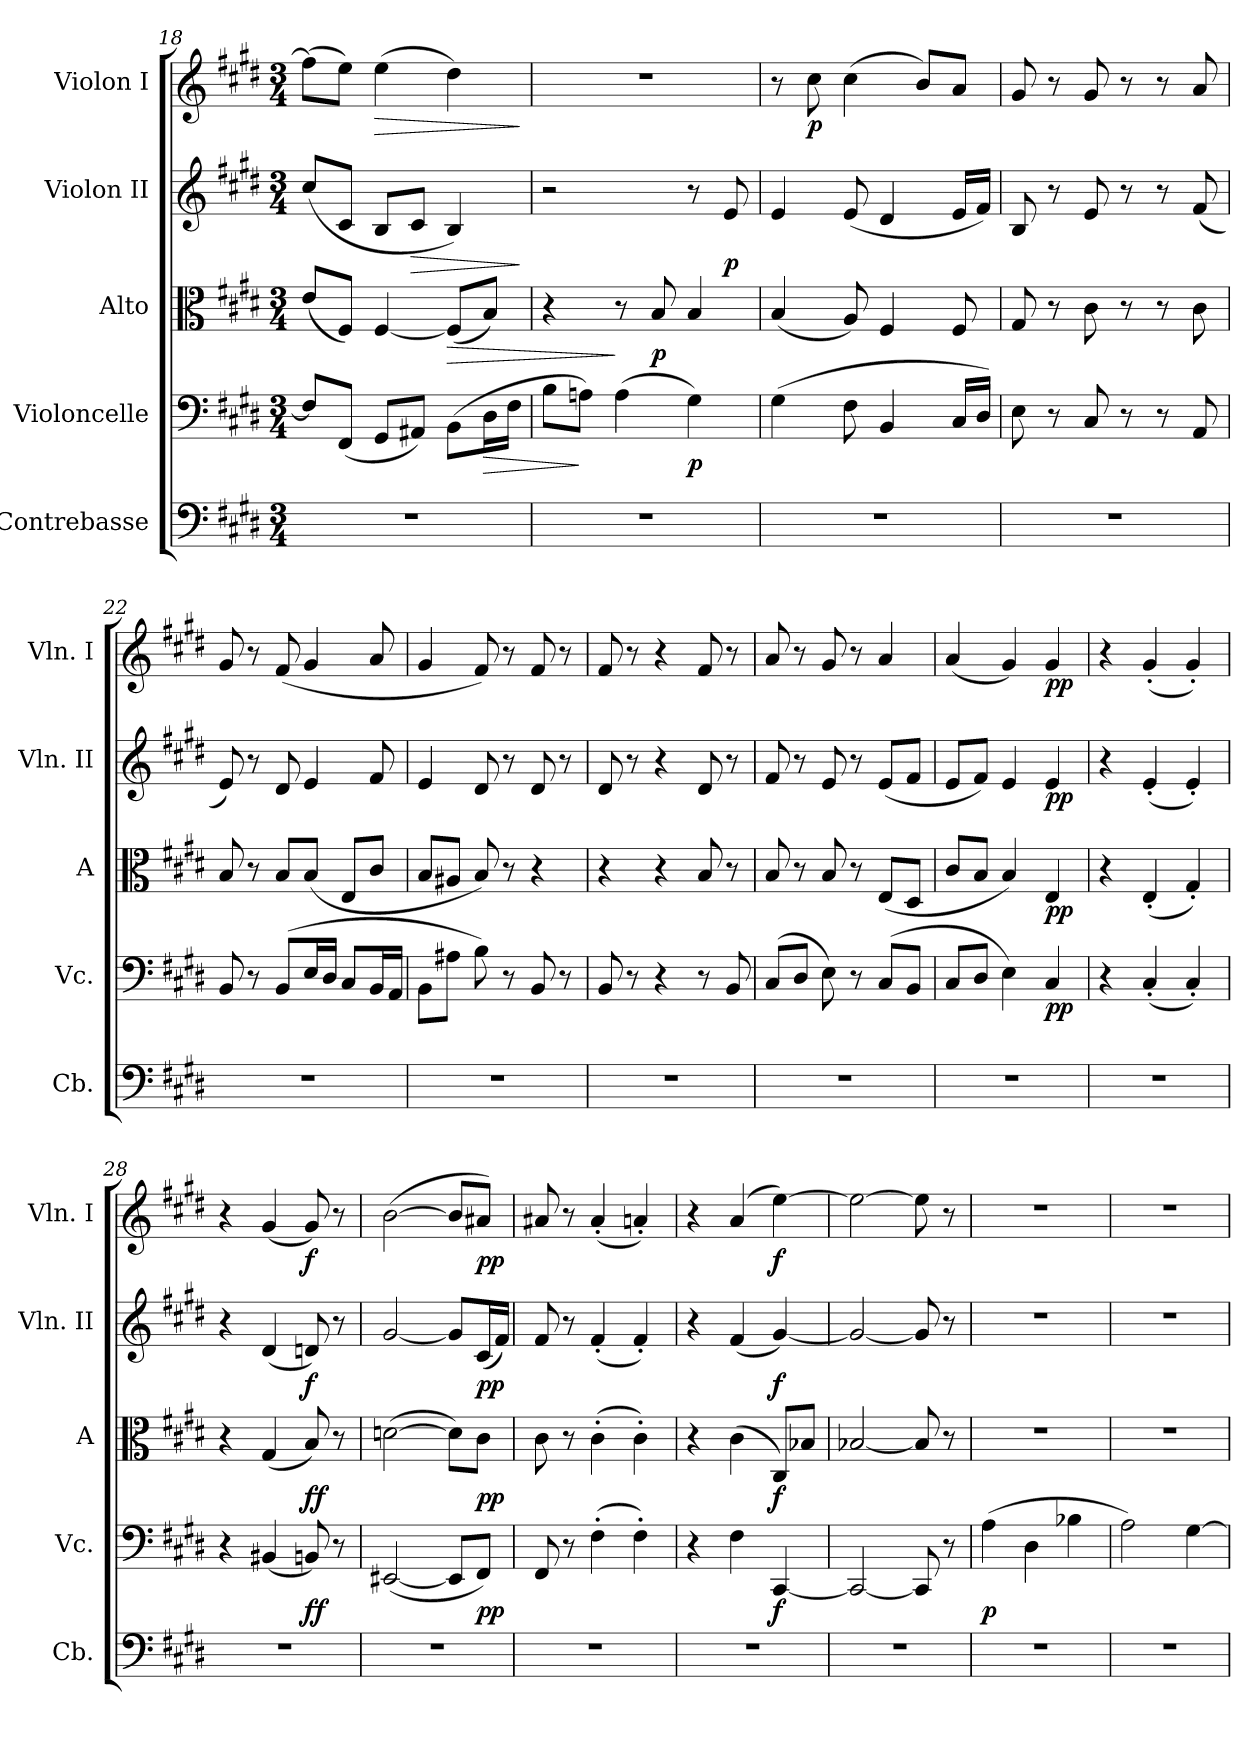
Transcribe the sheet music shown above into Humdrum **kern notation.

**kern	**kern	**dynam	**kern	**dynam	**kern	**dynam	**kern	**dynam
*part5	*part4	*part4	*part3	*part3	*part2	*part2	*part1	*part1
*staff5	*staff4	*staff4	*staff3	*staff3	*staff2	*staff2	*staff1	*staff1
*I"Contrebasse	*I"Violoncelle	*	*I"Alto	*	*I"Violon II	*	*I"Violon I	*
*I'Cb.	*I'Vc.	*	*I'A	*	*I'Vln. II	*	*I'Vln. I	*
*clefF4	*clefF4	*	*clefC3	*	*clefG2	*	*clefG2	*
*ITrd7c12	*	*	*	*	*	*	*	*
*k[f#c#g#d#]	*k[f#c#g#d#]	*	*k[f#c#g#d#]	*	*k[f#c#g#d#]	*	*k[f#c#g#d#]	*
*E:	*E:	*	*E:	*	*E:	*	*E:	*
*M3/4	*M3/4	*	*M3/4	*	*M3/4	*	*M3/4	*
=18	=18	=18	=18	=18	=18	=18	=18	=18
2.r	8F#/L]	.	(<8e/L	.	(<8cc#/L	.	(>8ff#\L]	.
.	(<8FF#/J	.	8F#/J)	.	8c#/J	.	8ee\J)	.
!	!	!	!	!	!	!	!	!LO:HP:b
.	8GG#/L	.	[4F#/	.	8B/L	.	(>4ee\	>
!	!	!	!	!	!	!LO:HP:b	!	!
.	8AA#X/J)	.	.	.	8c#/J	>	.	.
!	!	!	!	!LO:HP:b	!	!	!	!
.	(>8BB\L	.	(<8F#/L]	>	4B/)	.	4dd#\)	.
!	!	!LO:HP:b	!	!	!	!	!	!
.	16D#\L	>	8B/J)	.	.	.	.	.
.	16F#\JJ	.	.	.	.	.	.	.
.	.	.	.	.	.	]	.	]
=19	=19	=19	=19	=19	=19	=19	=19	=19
2.r	8B\L	.	4r	.	2r	.	2.r	.
.	8An\J)	]	.	.	.	.	.	.
.	(>4A\	.	8r	]	.	.	.	.
!	!	!	!	!LO:DY:b	!	!	!	!
.	.	.	8B/	p	.	.	.	.
!	!	!LO:DY:b	!	!	!	!	!	!
.	4G#\)	p	4B/	.	8r	.	.	.
!	!	!	!	!	!	!LO:DY:b	!	!
.	.	.	.	.	8e/	p	.	.
=20	=20	=20	=20	=20	=20	=20	=20	=20
2.r	(>4G#\	.	(<4B/	.	4e/	.	8r	.
!	!	!	!	!	!	!	!	!LO:DY:b
.	.	.	.	.	.	.	8cc#\	p
.	8F#\	.	8A/)	.	(<8e/	.	(>4cc#\	.
.	4BB/	.	4F#/	.	4d#/	.	.	.
.	.	.	.	.	.	.	8b/L)	.
.	16C#/LL	.	8F#/	.	16e/LL	.	8a/J	.
.	16D#/JJ)	.	.	.	16f#/JJ)	.	.	.
!!LO:LB:g=z
=21	=21	=21	=21	=21	=21	=21	=21	=21
2.r	8E\	.	8G#/	.	8B/	.	8g#/	.
.	8r	.	8r	.	8r	.	8r	.
.	8C#/	.	8c#\	.	8e/	.	8g#/	.
.	8r	.	8r	.	8r	.	8r	.
.	8r	.	8r	.	8r	.	8r	.
.	8AA/	.	8c#\	.	(<8f#/	.	8a/	.
=22	=22	=22	=22	=22	=22	=22	=22	=22
2.r	8BB/	.	8B/	.	8e/)	.	8g#/	.
.	8r	.	8r	.	8r	.	8r	.
.	(>8BB/L	.	8B/L	.	8d#/	.	(<8f#/	.
.	16E/L	.	(<8B/J	.	4e/	.	4g#/	.
.	16D#/JJ	.	.	.	.	.	.	.
.	8C#/L	.	8E/L	.	.	.	.	.
.	16BB/L	.	8c#/J	.	8f#/	.	8a/	.
.	16AA/JJ	.	.	.	.	.	.	.
=23	=23	=23	=23	=23	=23	=23	=23	=23
2.r	8BB\L	.	8B/L	.	4e/	.	4g#/	.
.	8A#X\J	.	8A#X/J	.	.	.	.	.
.	8B\)	.	8B/)	.	8d#/	.	8f#/)	.
.	8r	.	8r	.	8r	.	8r	.
.	8BB/	.	4r	.	8d#/	.	8f#/	.
.	8r	.	.	.	8r	.	8r	.
=24	=24	=24	=24	=24	=24	=24	=24	=24
2.r	8BB/	.	4r	.	8d#/	.	8f#/	.
.	8r	.	.	.	8r	.	8r	.
.	4r	.	4r	.	4r	.	4r	.
.	8r	.	8B/	.	8d#/	.	8f#/	.
.	(<8BB/	.	8r	.	8r	.	8r	.
!!LO:PB:g=z
=25	=25	=25	=25	=25	=25	=25	=25	=25
2.r	(>8C#/L	.	8B/	.	8f#/	.	8a/	.
.	8D#/J	.	8r	.	8r	.	8r	.
.	8E\)	.	8B/	.	8e/	.	8g#/	.
.	8r	.	8r	.	8r	.	8r	.
.	(>8C#/L	.	(<8E/L	.	(<8e/L	.	4a/	.
.	8BB/J	.	8D#/J	.	8f#/J	.	.	.
=26	=26	=26	=26	=26	=26	=26	=26	=26
2.r	8C#/L	.	8c#/L	.	8e/L	.	(<4a/	.
.	8D#/J	.	8B/J	.	8f#/J)	.	.	.
.	4E\)	.	4B/)	.	4e/	.	4g#/)	.
!	!	!LO:DY:b	!	!LO:DY:b	!	!LO:DY:b	!	!LO:DY:b
.	4C#/	pp	4E/	pp	4e/	pp	4g#/	pp
=27	=27	=27	=27	=27	=27	=27	=27	=27
2.r	4r	.	4r	.	4r	.	4r	.
.	(<4C#'</	.	(<4E'</	.	(<4e'</	.	(<4g#'</	.
.	4C#'</)	.	4G#'</)	.	4e'</)	.	4g#'</)	.
=28	=28	=28	=28	=28	=28	=28	=28	=28
2.r	4r	.	4r	.	4r	.	4r	.
.	(<4BB#X/	.	(<4G#/	.	(<4d#/	.	(<4g#/	.
!	!	!LO:DY:b	!	!	!	!	!	!
!	!	!LO:DY:n=1:b	!	!LO:DY:b	!	!	!	!
!	!	!	!	!LO:DY:n=1:b	!	!LO:DY:b	!	!LO:DY:b
.	8BBn/)	f f	8B/)	f f	8dn/)	f	8g#/)	f
.	8r	.	8r	.	8r	.	8r	.
!!LO:LB:g=z
=29	=29	=29	=29	=29	=29	=29	=29	=29
2.r	(<[2EE#X/	.	(>[2dn\	.	[2g#/	.	(>[2b\	.
.	8EE#/L]	.	8d\L])	.	8g#/L]	.	8b/L]	.
!	!	!LO:DY:b	!	!LO:DY:b	!	!LO:DY:b	!	!LO:DY:b
.	8FF#/J)	pp	8c#\J	pp	(<16c#/L	pp	8a#X/J)	pp
.	.	.	.	.	16f#/JJ)	.	.	.
=30	=30	=30	=30	=30	=30	=30	=30	=30
2.r	8FF#/	.	8c#\	.	8f#/	.	8a#X/	.
.	8r	.	8r	.	8r	.	8r	.
.	(>4F#'>\	.	(>4c#'>\	.	(<4f#'</	.	(<4a#'</	.
.	4F#'>\)	.	4c#'>\)	.	4f#'</)	.	4an'</)	.
=31	=31	=31	=31	=31	=31	=31	=31	=31
2.r	4r	.	4r	.	4r	.	4r	.
.	4F#\	.	(>4c#\	.	(<4f#/	.	(>4a/	.
!	!	!LO:DY:b	!	!LO:DY:b	!	!LO:DY:b	!	!LO:DY:b
.	[4CC#/	f	8C#/L)	f	[4g#/)	f	[4ee\)	f
.	.	.	8B-X/J	.	.	.	.	.
=32	=32	=32	=32	=32	=32	=32	=32	=32
2.r	2CC#/_	.	[2B-X/	.	2g#/_	.	2ee\_	.
.	8CC#/]	.	8B-/]	.	8g#/]	.	8ee\]	.
.	8r	.	8r	.	8r	.	8r	.
!!LO:PB:g=z
=33	=33	=33	=33	=33	=33	=33	=33	=33
*k[]	*k[]	*	*k[]	*	*k[]	*	*k[]	*
*C:	*C:	*	*C:	*	*C:	*	*C:	*
!	!	!LO:DY:b	!	!	!	!	!	!
2.r	(>4A\	p	2.r	.	2.r	.	2.r	.
.	4D\	.	.	.	.	.	.	.
.	4B-X\	.	.	.	.	.	.	.
=34	=34	=34	=34	=34	=34	=34	=34	=34
2.r	2A\)	.	2.r	.	2.r	.	2.r	.
.	[4G\	.	.	.	.	.	.	.
=	=	=	=	=	=	=	=	=
*-	*-	*-	*-	*-	*-	*-	*-	*-
